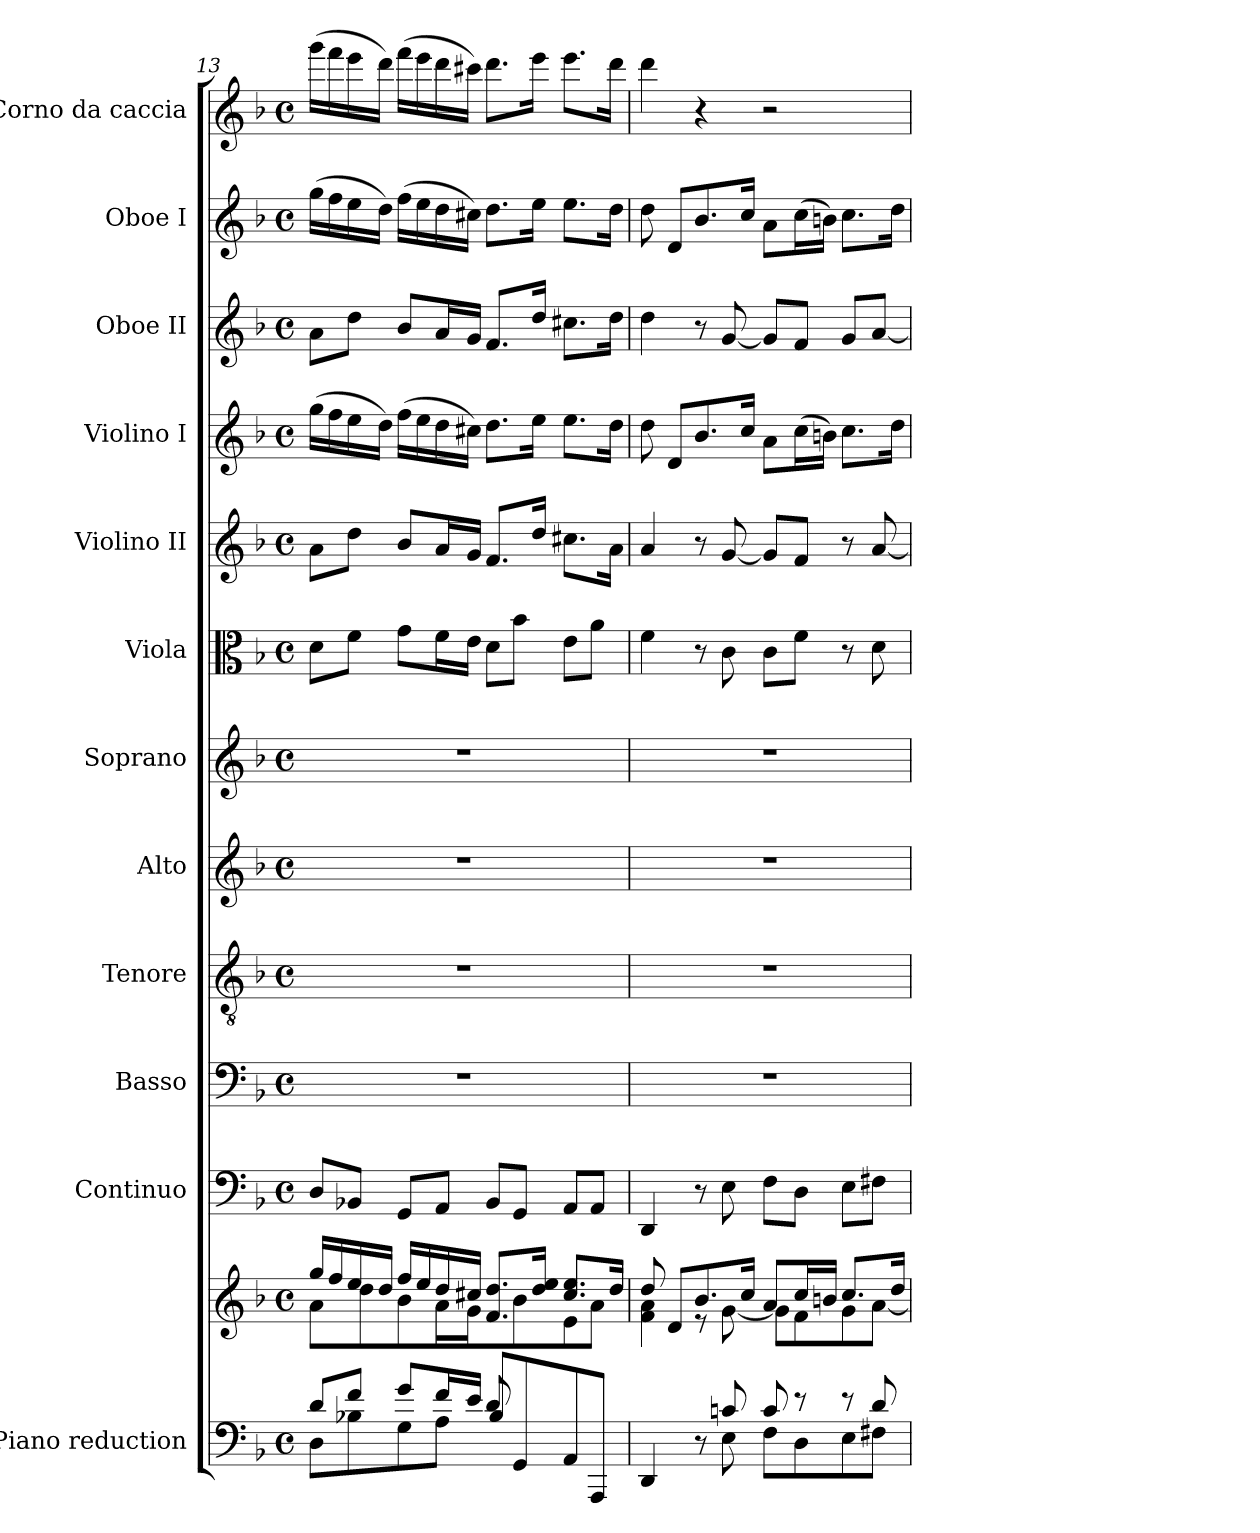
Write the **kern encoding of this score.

**kern	**kern	**kern	**kern	**kern	**kern	**kern	**kern	**kern	**kern	**kern	**kern	**kern
*part12	*part12	*part11	*part10	*part9	*part8	*part7	*part6	*part5	*part4	*part3	*part2	*part1
*staff13	*staff12	*staff11	*staff10	*staff9	*staff8	*staff7	*staff6	*staff5	*staff4	*staff3	*staff2	*staff1
*I"Piano reduction	*	*I"Continuo	*I"Basso	*I"Tenore	*I"Alto	*I"Soprano	*I"Viola	*I"Violino II	*I"Violino I	*I"Oboe II	*I"Oboe I	*I"Corno da caccia
*I'Pno	*	*	*	*	*	*	*I'Vla	*I'Vln	*I'Vln	*I'Ob	*I'Ob	*
!!LO:PB:g=z
*clefF4	*clefG2	*clefF4	*clefF4	*clefGv2	*clefG2	*clefG2	*clefC3	*clefG2	*clefG2	*clefG2	*clefG2	*clefG2
*	*	*	*	*	*	*	*	*	*	*	*	*ITrd7c12
*k[b-]	*k[b-]	*k[b-]	*k[b-]	*k[b-]	*k[b-]	*k[b-]	*k[b-]	*k[b-]	*k[b-]	*k[b-]	*k[b-]	*k[b-]
*M4/4	*M4/4	*M4/4	*M4/4	*M4/4	*M4/4	*M4/4	*M4/4	*M4/4	*M4/4	*M4/4	*M4/4	*M4/4
*met(c)	*met(c)	*met(c)	*met(c)	*met(c)	*met(c)	*met(c)	*met(c)	*met(c)	*met(c)	*met(c)	*met(c)	*met(c)
=13	=13	=13	=13	=13	=13	=13	=13	=13	=13	=13	=13	=13
*^	*^	*	*	*	*	*	*	*	*	*	*	*
*	*^	*	*	*	*	*	*	*	*	*	*	*	*	*
2ryy	8d/L	8D\L	16gg/LL	8a\L	8D/L	1r	1r	1r	1r	8d\L	8a\L	(16gg\LL	8a\L	(16gg\LL	(16gg\LL
.	.	.	16ff/	.	.	.	.	.	.	.	.	16ff\	.	16ff\	16ff\
.	8f/J	8B-X\	16ee/	8dd\J	8BB-X/J	.	.	.	.	8f\J	8dd\J	16ee\	8dd\J	16ee\	16ee\
.	.	.	16dd/JJ	.	.	.	.	.	.	.	.	16dd\JJ)	.	16dd\JJ)	16dd\JJ)
.	8g/L	8G\	16ff/LL	8b-\L	8GG/L	.	.	.	.	8g\L	8b-/L	(16ff\LL	8b-/L	(16ff\LL	(16ff\LL
.	.	.	16ee/	.	.	.	.	.	.	.	.	16ee\	.	16ee\	16ee\
.	16f/L	8A\J	16dd/	16a\L	8AA/J	.	.	.	.	16f\L	16a/L	16dd\	16a/L	16dd\	16dd\
.	16e/JJ	.	16cc#X/JJ	16g\JJ	.	.	.	.	.	16e\JJ	16g/JJ	16cc#X\JJ)	16g/JJ	16cc#X\JJ)	16cc#X\JJ)
8d/L	8B-\L	2ryy	8.f/ 8.dd/L	8ryy	8BB-/L	.	.	.	.	8d\L	8.f/L	8.dd\L	8.f/L	8.dd\L	8.dd\L
4.ryy	8GG/	.	.	8b-\	8GG/J	.	.	.	.	8b-\J	.	.	.	.	.
.	.	.	16dd/ 16ee/Jk	.	.	.	.	.	.	.	16dd/Jk	16ee\Jk	16dd/Jk	16ee\Jk	16ee\Jk
.	8AA/	.	8.cc#/ 8.ee/L	8e\	8AA/L	.	.	.	.	8e\L	8.cc#X\L	8.ee\L	8.cc#X\L	8.ee\L	8.ee\L
.	8AAA/J	.	.	8a\J	8AA/J	.	.	.	.	8a\J	.	.	.	.	.
.	.	.	16dd/Jk	.	.	.	.	.	.	.	16a\Jk	16dd\Jk	16dd\Jk	16dd\Jk	16dd\Jk
*	*v	*v	*	*	*	*	*	*	*	*	*	*	*	*	*
=14	=14	=14	=14	=14	=14	=14	=14	=14	=14	=14	=14	=14	=14	=14
4DD/	4ryy	8dd/	4f\ 4a\	4DD/	1r	1r	1r	1r	4f\	4a/	8dd\	4dd\	8dd\	4dd\
.	.	8d/L	.	.	.	.	.	.	.	.	8d/L	.	8d/L	.
8r	8ryy	8.b-/	8r	8r	.	.	.	.	8r	8r	8.b-/	8r	8.b-/	4r
8cn/	8E\	.	[8g\	8E\	.	.	.	.	8c\	[8g/	.	[8g/	.	.
.	.	16cc/Jk	.	.	.	.	.	.	.	.	16cc/Jk	.	16cc/Jk	.
8c/	8F\L	8a/L	8g\L]	8F\L	.	.	.	.	8c\L	8g/L]	8a\L	8g/L]	8a\L	2r
8r	8D\	16cc/L	8f\	8D\J	.	.	.	.	8f\J	8f/J	(16cc\L	8f/J	(16cc\L	.
.	.	16bn/JJ	.	.	.	.	.	.	.	.	16bn\JJ)	.	16bn\JJ)	.
8r	8E\	8.cc/L	8g\	8E\L	.	.	.	.	8r	8r	8.cc\L	8g/L	8.cc\L	.
8d/	8F#X\J	.	[8a\J	8F#X\J	.	.	.	.	8d\	[8a/	.	[8a/J	.	.
.	.	16dd/Jk	.	.	.	.	.	.	.	.	16dd\Jk	.	16dd\Jk	.
*v	*v	*	*	*	*	*	*	*	*	*	*	*	*	*
*	*v	*v	*	*	*	*	*	*	*	*	*	*	*
=	=	=	=	=	=	=	=	=	=	=	=	=
*-	*-	*-	*-	*-	*-	*-	*-	*-	*-	*-	*-	*-
